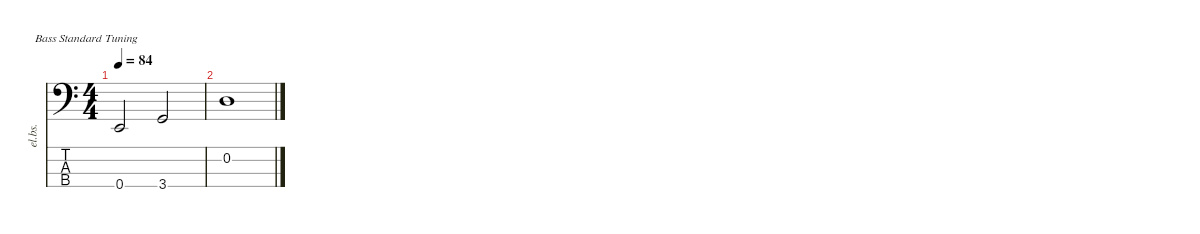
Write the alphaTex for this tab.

\defaultSystemsLayout 4
\hideDynamics
\bracketExtendMode nobrackets
\otherSystemsTrackNameOrientation horizontal
\track ("Electric Bass" "el.bs.") {instrument electricbassfinger}
\staff {score tabs}
\tuning (G2 D2 A1 E1)
\ts (4 4)
\tempo 84
\clef f4
\ks aminor
0.4.2{dy mf} 3.4.2 |
0.2.1
